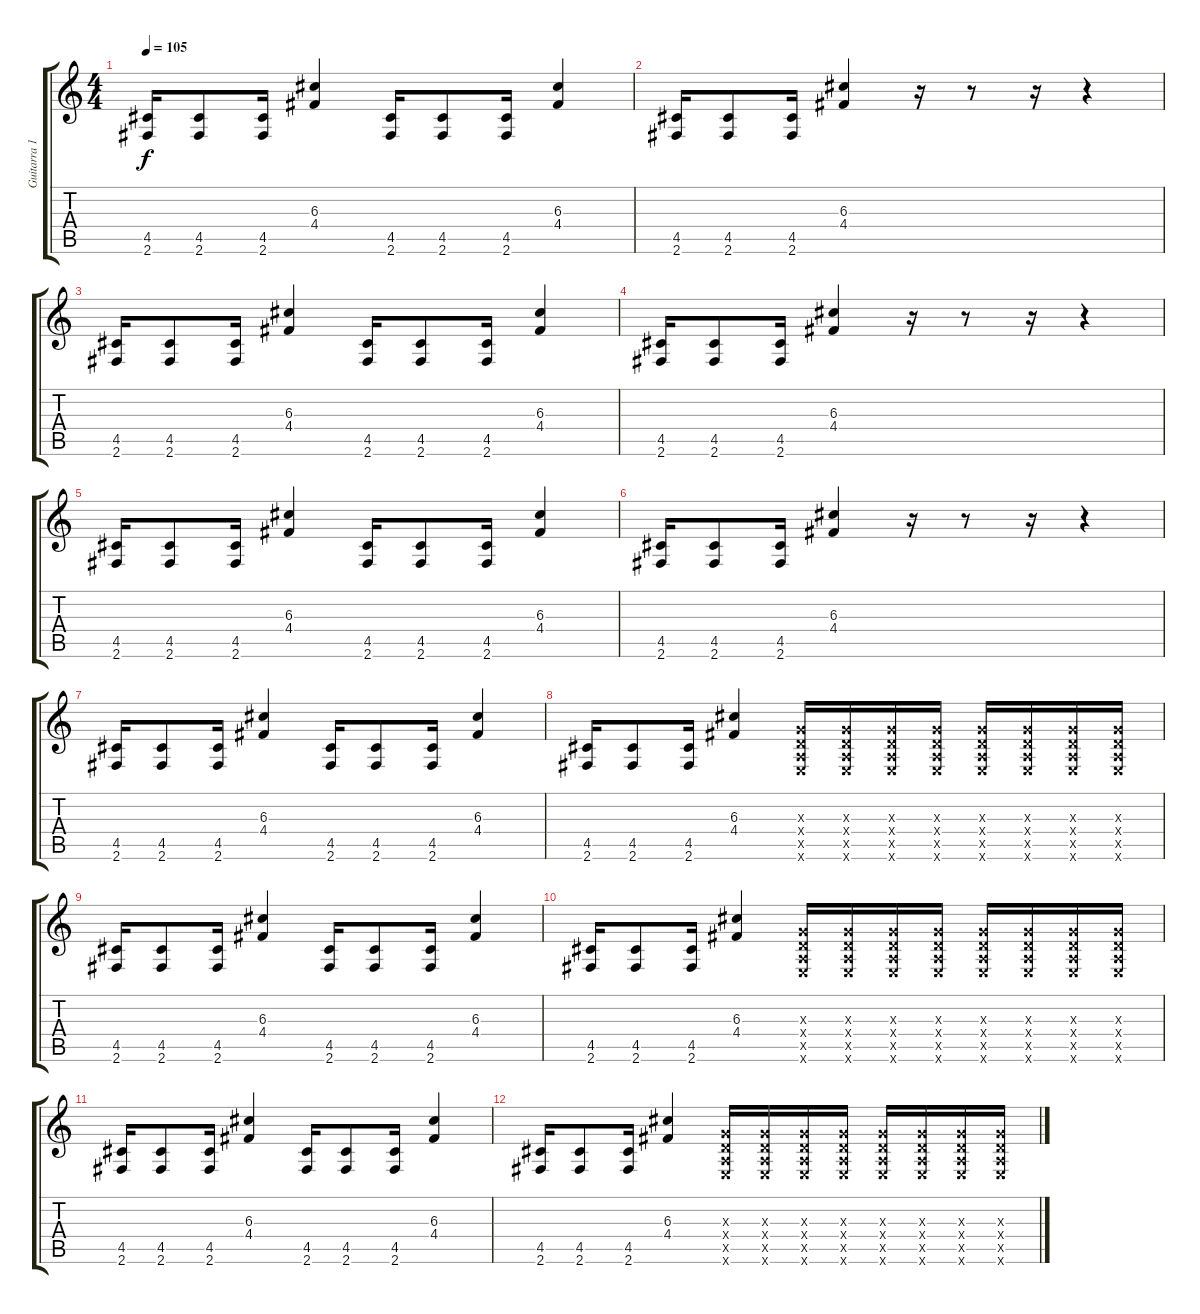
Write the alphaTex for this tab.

\track ("Guitarra 1" "Guitarra 1") {instrument distortionguitar}
\staff {score tabs}
\tuning (E4 B3 G3 D3 A2 E2) {hide}
\ts (4 4)
\tempo 105
\clef g2
\ks c
(4.5 2.6).16{dy f} (4.5 2.6).8 (4.5 2.6).16 (6.3 4.4).4 (4.5 2.6).16 (4.5 2.6).8 (4.5 2.6).16 (6.3 4.4).4 |
(4.5 2.6).16 (4.5 2.6).8 (4.5 2.6).16 (6.3 4.4).4 r.16 r.8 r.16 r.4 |
(4.5 2.6).16 (4.5 2.6).8 (4.5 2.6).16 (6.3 4.4).4 (4.5 2.6).16 (4.5 2.6).8 (4.5 2.6).16 (6.3 4.4).4 |
(4.5 2.6).16 (4.5 2.6).8 (4.5 2.6).16 (6.3 4.4).4 r.16 r.8 r.16 r.4 |
(4.5 2.6).16 (4.5 2.6).8 (4.5 2.6).16 (6.3 4.4).4 (4.5 2.6).16 (4.5 2.6).8 (4.5 2.6).16 (6.3 4.4).4 |
(4.5 2.6).16 (4.5 2.6).8 (4.5 2.6).16 (6.3 4.4).4 r.16 r.8 r.16 r.4 |
(4.5 2.6).16 (4.5 2.6).8 (4.5 2.6).16 (6.3 4.4).4 (4.5 2.6).16 (4.5 2.6).8 (4.5 2.6).16 (6.3 4.4).4 |
(4.5 2.6).16 (4.5 2.6).8 (4.5 2.6).16 (6.3 4.4).4 (0.3{x} 0.4{x} 0.5{x} 0.6{x}).16 (0.3{x} 0.4{x} 0.5{x} 0.6{x}).16 (0.3{x} 0.4{x} 0.5{x} 0.6{x}).16 (0.3{x} 0.4{x} 0.5{x} 0.6{x}).16 (0.3{x} 0.4{x} 0.5{x} 0.6{x}).16 (0.3{x} 0.4{x} 0.5{x} 0.6{x}).16 (0.3{x} 0.4{x} 0.5{x} 0.6{x}).16 (0.3{x} 0.4{x} 0.5{x} 0.6{x}).16 |
(4.5 2.6).16 (4.5 2.6).8 (4.5 2.6).16 (6.3 4.4).4 (4.5 2.6).16 (4.5 2.6).8 (4.5 2.6).16 (6.3 4.4).4 |
(4.5 2.6).16 (4.5 2.6).8 (4.5 2.6).16 (6.3 4.4).4 (0.3{x} 0.4{x} 0.5{x} 0.6{x}).16 (0.3{x} 0.4{x} 0.5{x} 0.6{x}).16 (0.3{x} 0.4{x} 0.5{x} 0.6{x}).16 (0.3{x} 0.4{x} 0.5{x} 0.6{x}).16 (0.3{x} 0.4{x} 0.5{x} 0.6{x}).16 (0.3{x} 0.4{x} 0.5{x} 0.6{x}).16 (0.3{x} 0.4{x} 0.5{x} 0.6{x}).16 (0.3{x} 0.4{x} 0.5{x} 0.6{x}).16 |
(4.5 2.6).16 (4.5 2.6).8 (4.5 2.6).16 (6.3 4.4).4 (4.5 2.6).16 (4.5 2.6).8 (4.5 2.6).16 (6.3 4.4).4 |
(4.5 2.6).16 (4.5 2.6).8 (4.5 2.6).16 (6.3 4.4).4 (0.3{x} 0.4{x} 0.5{x} 0.6{x}).16 (0.3{x} 0.4{x} 0.5{x} 0.6{x}).16 (0.3{x} 0.4{x} 0.5{x} 0.6{x}).16 (0.3{x} 0.4{x} 0.5{x} 0.6{x}).16 (0.3{x} 0.4{x} 0.5{x} 0.6{x}).16 (0.3{x} 0.4{x} 0.5{x} 0.6{x}).16 (0.3{x} 0.4{x} 0.5{x} 0.6{x}).16 (0.3{x} 0.4{x} 0.5{x} 0.6{x}).16
